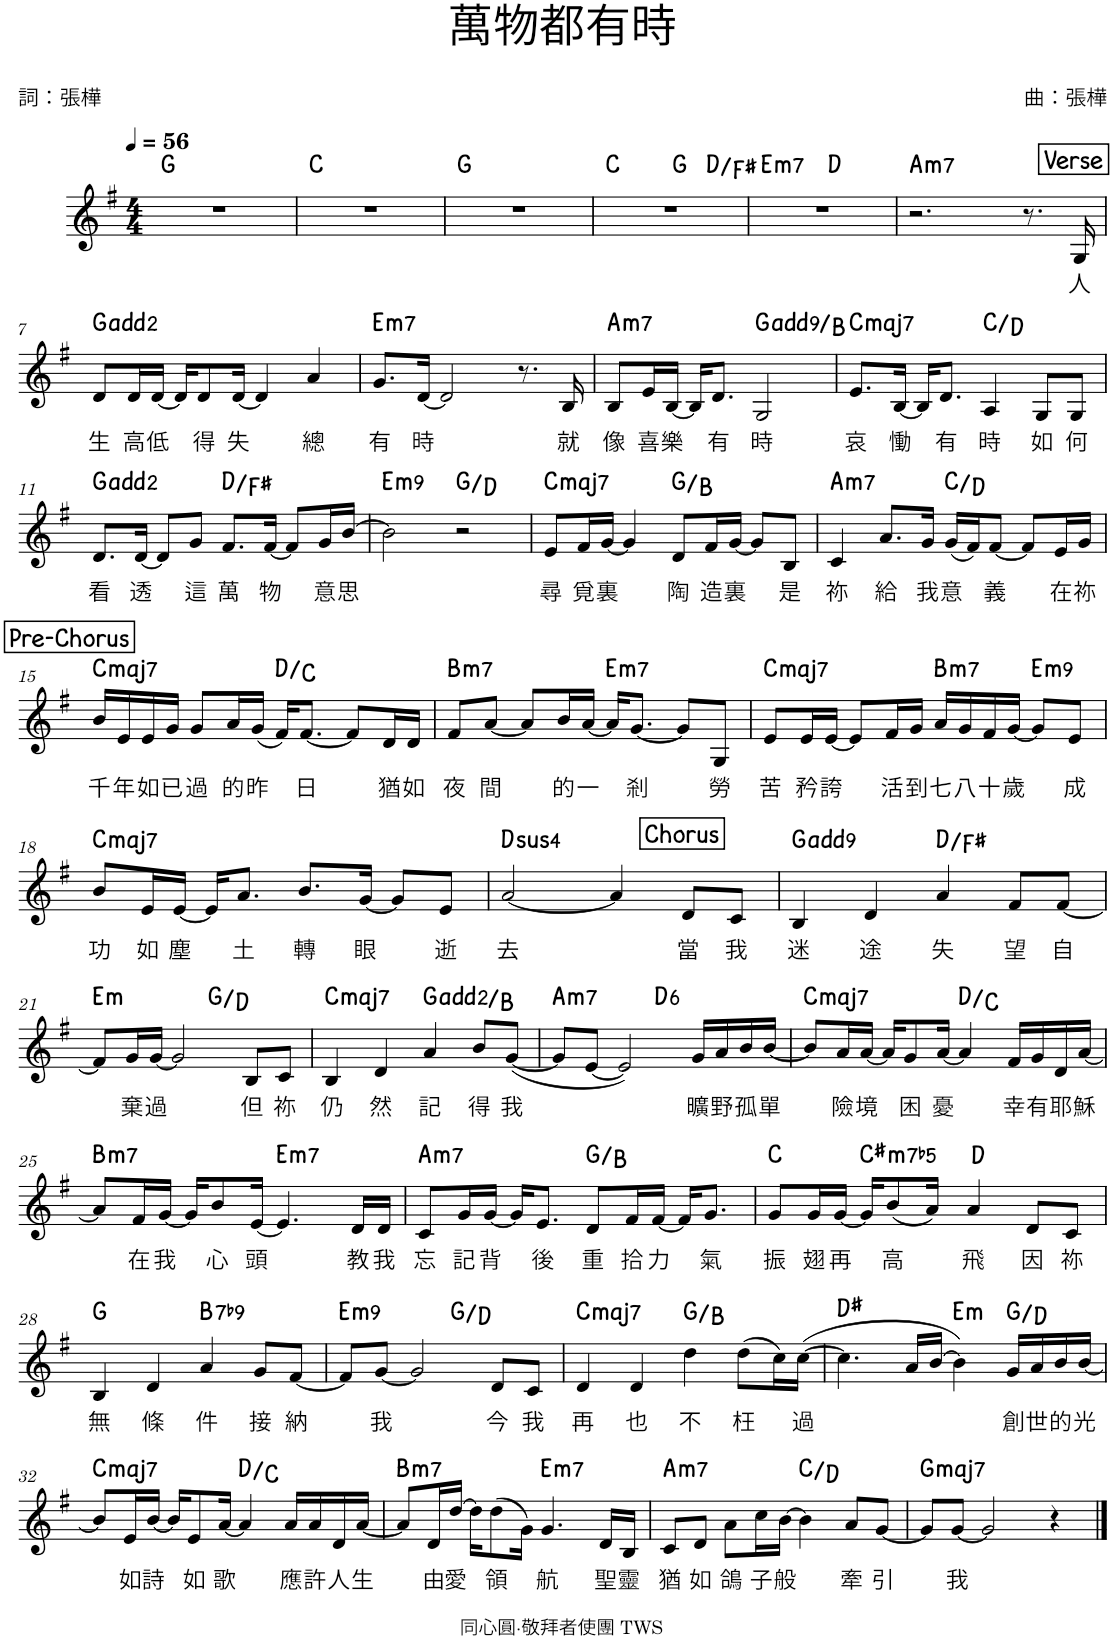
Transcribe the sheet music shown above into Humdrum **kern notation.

**kern	**text	**harte
*part1	*part1	*part1
*staff1	*staff1	*
*I"Piano	*	*
*I'Pno.	*	*
*clefG2	*	*
*k[f#]	*	*
*M4/4	*	*
*MM56	*	*
=1	=1	=1
1r	.	G:maj
=2	=2	=2
1r	.	C:maj
=3	=3	=3
1r	.	G:maj
=4	=4	=4
*^	*	*
*	*^	*	*
1r	2ryy	2.ryy	.	C:maj
.	2ryy	.	.	G:maj
.	.	4ryy	.	D:maj/3
=5	=5	=5	=5	=5
!	!	!	!	!LO:H:kt=m7
*	*v	*v	*	*
1r	2ryy	.	E:min7
.	2ryy	.	D:maj
!!LO:REH:place=s1:a:B:cj:fs=14:t=Verse:qo=3.75	!!
=6	=6	=6	=6
!	!	!	!LO:H:kt=m7
*v	*v	*	*
2.r	.	A:min7
8.r	.	.
!	!LO:LY:b	!
16G/	人	.
!!LO:LB:g=z
=7	=7	=7
!	!LO:LY:b	!
8d/L	生	G:maj(2)
!	!LO:LY:b	!
16d/L	高	.
!	!LO:LY:b	!
[16d/JJ	低	.
16d/KL]	.	.
!	!LO:LY:b	!
8d/	得	.
!	!LO:LY:b	!
[16d/Jk	失	.
4d/]	.	.
!	!LO:LY:b	!
4a/	總	.
=8	=8	=8
!	!LO:LY:b	!LO:H:kt=m7
8.g/L	有	E:min7
!	!LO:LY:b	!
[16d/Jk	時	.
2d/]	.	.
8.r	.	.
!	!LO:LY:b	!
16B/	就	.
=9	=9	=9
!	!LO:LY:b	!LO:H:kt=m7
8B/L	像	A:min7
!	!LO:LY:b	!
16e/L	喜	.
!	!LO:LY:b	!
[16B/JJ	樂	.
16B/KL]	.	.
!	!LO:LY:b	!
8.d/J	有	.
!	!LO:LY:b	!
2G/	時	G:maj(9)/3
=10	=10	=10
!	!LO:LY:b	!LO:H:kt=maj7
8.e/L	哀	C:maj7
!	!LO:LY:b	!
[16B/Jk	慟	.
16B/KL]	.	.
!	!LO:LY:b	!
8.d/J	有	.
!	!LO:LY:b	!
4A/	時	C:maj/2
!	!LO:LY:b	!
8G/L	如	.
!	!LO:LY:b	!
8G/J	何	.
!!LO:LB:g=z
=11	=11	=11
!	!LO:LY:b	!
8.d/L	看	G:maj(2)
!	!LO:LY:b	!
[16d/Jk	透	.
8d/L]	.	.
!	!LO:LY:b	!
8g/J	這	.
!	!LO:LY:b	!
8.f#/L	萬	D:maj/3
!	!LO:LY:b	!
[16f#/Jk	物	.
8f#/L]	.	.
!	!LO:LY:b	!
16g/L	意	.
!	!LO:LY:b	!
[16b/JJ	思	.
=12	=12	=12
!	!	!LO:H:kt=m9
2b\]	.	E:min9
2r	.	G:maj/5
=13	=13	=13
!	!LO:LY:b	!LO:H:kt=maj7
8e/L	尋	C:maj7
!	!LO:LY:b	!
16f#/L	覓	.
!	!LO:LY:b	!
[16g/JJ	裏	.
4g/]	.	.
!	!LO:LY:b	!
8d/L	陶	G:maj/3
!	!LO:LY:b	!
16f#/L	造	.
!	!LO:LY:b	!
[16g/JJ	裏	.
8g/L]	.	.
!	!LO:LY:b	!
8B/J	是	.
=14	=14	=14
!	!LO:LY:b	!LO:H:kt=m7
4c/	祢	A:min7
!	!LO:LY:b	!
8.a/L	給	.
!	!LO:LY:b	!
16g/Jk	我	.
!	!LO:LY:b	!
(16g/LL	意	C:maj/2
16f#/J)	.	.
!	!LO:LY:b	!
[8f#/J	義	.
8f#/L]	.	.
!	!LO:LY:b	!
16e/L	在	.
!	!LO:LY:b	!
16g/JJ	祢	.
!!LO:LB:g=z
!!LO:REH:place=s1:a:B:cj:fs=14:t=Pre-Chorus
=15	=15	=15
!	!LO:LY:b	!LO:H:kt=maj7
16b/LL	千	C:maj7
!	!LO:LY:b	!
16e/	年	.
!	!LO:LY:b	!
16e/	如	.
!	!LO:LY:b	!
16g/JJ	已	.
!	!LO:LY:b	!
8g/L	過	.
!	!LO:LY:b	!
16a/L	的	.
!	!LO:LY:b	!
(16g/JJ	昨	.
16f#/KL)	.	D:maj/b7
!	!LO:LY:b	!
[8.f#/J	日	.
8f#/L]	.	.
!	!LO:LY:b	!
16d/L	猶	.
!	!LO:LY:b	!
16d/JJ	如	.
=16	=16	=16
!	!LO:LY:b	!LO:H:kt=m7
8f#/L	夜	B:min7
!	!LO:LY:b	!
[8a/J	間	.
8a/L]	.	.
!	!LO:LY:b	!
16b/L	的	.
!	!LO:LY:b	!
[16a/JJ	一	.
!	!	!LO:H:kt=m7
16a/KL]	.	E:min7
!	!LO:LY:b	!
[8.g/J	剎	.
8g/L]	.	.
!	!LO:LY:b	!
8G/J	勞	.
=17	=17	=17
!	!LO:LY:b	!LO:H:kt=maj7
8e/L	苦	C:maj7
!	!LO:LY:b	!
16e/L	矜	.
!	!LO:LY:b	!
[16e/JJ	誇	.
8e/L]	.	.
!	!LO:LY:b	!
16f#/L	活	.
!	!LO:LY:b	!
16g/JJ	到	.
!	!LO:LY:b	!LO:H:kt=m7
16a/LL	七	B:min7
!	!LO:LY:b	!
16g/	八	.
!	!LO:LY:b	!
16f#/	十	.
!	!LO:LY:b	!
[16g/JJ	歲	.
!	!	!LO:H:kt=m9
8g/L]	.	E:min9
!	!LO:LY:b	!
8e/J	成	.
!!LO:LB:g=z
=18	=18	=18
!	!LO:LY:b	!LO:H:kt=maj7
8b/L	功	C:maj7
!	!LO:LY:b	!
16e/L	如	.
!	!LO:LY:b	!
[16e/JJ	塵	.
16e/KL]	.	.
!	!LO:LY:b	!
8.a/J	土	.
!	!LO:LY:b	!
8.b/L	轉	.
!	!LO:LY:b	!
[16g/Jk	眼	.
8g/L]	.	.
!	!LO:LY:b	!
8e/J	逝	.
!!LO:REH:place=s1:a:B:cj:fs=14:t=Chorus:qo=3
=19	=19	=19
!	!LO:LY:b	!LO:H:kt=4
[2a/	去	D:sus4
4a/]	.	.
!	!LO:LY:b	!
8d/L	當	.
!	!LO:LY:b	!
8c/J	我	.
=20	=20	=20
!	!LO:LY:b	!
4B/	迷	G:maj(9)
!	!LO:LY:b	!
4d/	途	.
!	!LO:LY:b	!
4a/	失	D:maj/3
!	!LO:LY:b	!
8f#/L	望	.
!	!LO:LY:b	!
[8f#/J	自	.
!!LO:LB:g=z
=21	=21	=21
!	!	!LO:H:kt=m
*^	*	*
8f#/L]	2ryy	.	E:min
!	!	!LO:LY:b	!
16g/L	.	棄	.
!	!	!LO:LY:b	!
[16g/JJ	.	過	.
2g/]	.	.	.
.	2ryy	.	G:maj/5
!	!	!LO:LY:b	!
8B/L	.	但	.
!	!	!LO:LY:b	!
8c/J	.	祢	.
=22	=22	=22	=22
!	!	!LO:LY:b	!LO:H:kt=maj7
*v	*v	*	*
4B/	仍	C:maj7
!	!LO:LY:b	!
4d/	然	.
!	!LO:LY:b	!
4a/	記	G:maj(2)/3
!	!LO:LY:b	!
8b/L	得	.
!	!LO:LY:b	!
([8g/J	我	.
=23	=23	=23
!	!	!LO:H:kt=m7
*^	*	*
8g/L]	2ryy	.	A:min7
[8e/J	.	.	.
2e/])	.	.	.
!	!	!	!LO:H:kt=6
.	2ryy	.	D:maj6
!	!	!LO:LY:b	!
16g/LL	.	曠	.
!	!	!LO:LY:b	!
16a/	.	野	.
!	!	!LO:LY:b	!
16b/	.	孤	.
!	!	!LO:LY:b	!
[16b/JJ	.	單	.
=24	=24	=24	=24
!	!	!	!LO:H:kt=maj7
*v	*v	*	*
8b/L]	.	C:maj7
!	!LO:LY:b	!
16a/L	險	.
!	!LO:LY:b	!
[16a/JJ	境	.
16a/KL]	.	.
!	!LO:LY:b	!
8g/	困	.
!	!LO:LY:b	!
[16a/Jk	憂	.
4a/]	.	D:maj/b7
!	!LO:LY:b	!
16f#/LL	幸	.
!	!LO:LY:b	!
16g/	有	.
!	!LO:LY:b	!
16d/	耶	.
!	!LO:LY:b	!
[16a/JJ	穌	.
!!LO:LB:g=z
=25	=25	=25
!	!	!LO:H:kt=m7
8a/L]	.	B:min7
!	!LO:LY:b	!
16f#/L	在	.
!	!LO:LY:b	!
[16g/JJ	我	.
16g/KL]	.	.
!	!LO:LY:b	!
8b/	心	.
!	!LO:LY:b	!
[16e/Jk	頭	.
!	!	!LO:H:kt=m7
4.e/]	.	E:min7
!	!LO:LY:b	!
16d/LL	教	.
!	!LO:LY:b	!
16d/JJ	我	.
=26	=26	=26
!	!LO:LY:b	!LO:H:kt=m7
8c/L	忘	A:min7
!	!LO:LY:b	!
16g/L	記	.
!	!LO:LY:b	!
[16g/JJ	背	.
16g/KL]	.	.
!	!LO:LY:b	!
8.e/J	後	.
!	!LO:LY:b	!
8d/L	重	G:maj/3
!	!LO:LY:b	!
16f#/L	拾	.
!	!LO:LY:b	!
[16f#/JJ	力	.
16f#/KL]	.	.
!	!LO:LY:b	!
8.g/J	氣	.
=27	=27	=27
!	!LO:LY:b	!
8g/L	振	C:maj
!	!LO:LY:b	!
16g/L	翅	.
!	!LO:LY:b	!
[16g/JJ	再	.
!	!	!LO:H:kt=m7b5
16g/KL]	.	C#:hdim7
!	!LO:LY:b	!
(8b/	高	.
16a/Jk)	.	.
!	!LO:LY:b	!
4a/	飛	D:maj
!	!LO:LY:b	!
8d/L	因	.
!	!LO:LY:b	!
8c/J	祢	.
!!LO:LB:g=z
=28	=28	=28
!	!LO:LY:b	!
4B/	無	G:maj
!	!LO:LY:b	!
4d/	條	.
!	!LO:LY:b	!LO:H:kt=7
4a/	件	B:7(b9)
!	!LO:LY:b	!
8g/L	接	.
!	!LO:LY:b	!
[8f#/J	納	.
=29	=29	=29
!	!	!LO:H:kt=m9
*^	*	*
8f#/L]	2ryy	.	E:min9
!	!	!LO:LY:b	!
[8g/J	.	我	.
2g/]	.	.	.
.	2ryy	.	G:maj/5
!	!	!LO:LY:b	!
8d/L	.	今	.
!	!	!LO:LY:b	!
8c/J	.	我	.
=30	=30	=30	=30
!	!	!LO:LY:b	!LO:H:kt=maj7
*v	*v	*	*
4d/	再	C:maj7
!	!LO:LY:b	!
4d/	也	.
!	!LO:LY:b	!
4dd\	不	G:maj/3
!	!LO:LY:b	!
(8dd\L	枉	.
16cc\L)	.	.
!	!LO:LY:b	!
([16cc\JJ	過	.
=31	=31	=31
4.cc\]	.	D#:maj
16a/LL	.	.
[16b/JJ	.	.
!	!	!LO:H:kt=m
4b\])	.	E:min
!	!LO:LY:b	!
16g/LL	創	G:maj/5
!	!LO:LY:b	!
16a/	世	.
!	!LO:LY:b	!
16b/	的	.
!	!LO:LY:b	!
[16b/JJ	光	.
!!LO:LB:g=z
=32	=32	=32
!	!	!LO:H:kt=maj7
8b/L]	.	C:maj7
!	!LO:LY:b	!
16e/L	如	.
!	!LO:LY:b	!
[16b/JJ	詩	.
16b/KL]	.	.
!	!LO:LY:b	!
8e/	如	.
!	!LO:LY:b	!
[16a/Jk	歌	.
4a/]	.	D:maj/b7
!	!LO:LY:b	!
16a/LL	應	.
!	!LO:LY:b	!
16a/	許	.
!	!LO:LY:b	!
16d/	人	.
!	!LO:LY:b	!
[16a/JJ	生	.
=33	=33	=33
!	!	!LO:H:kt=m7
8a/L]	.	B:min7
!	!LO:LY:b	!
16d/L	由	.
!	!LO:LY:b	!
[16dd/JJ	愛	.
16dd\KL]	.	.
!	!LO:LY:b	!
(8dd\	領	.
16g\Jk)	.	.
!	!LO:LY:b	!LO:H:kt=m7
4.g/	航	E:min7
!	!LO:LY:b	!
16d/LL	聖	.
!	!LO:LY:b	!
16B/JJ	靈	.
=34	=34	=34
!	!LO:LY:b	!LO:H:kt=m7
8c/L	猶	A:min7
!	!LO:LY:b	!
8d/J	如	.
!	!LO:LY:b	!
8a\L	鴿	.
!	!LO:LY:b	!
16cc\L	子	.
!	!LO:LY:b	!
[16b\JJ	般	.
4b\]	.	C:maj/2
!	!LO:LY:b	!
8a/L	牽	.
!	!LO:LY:b	!
[8g/J	引	.
=35	=35	=35
!	!	!LO:H:kt=maj7
8g/L]	.	G:maj7
!	!LO:LY:b	!
[8g/J	我	.
2g/]	.	.
4r	.	.
==	==	==
*-	*-	*-
